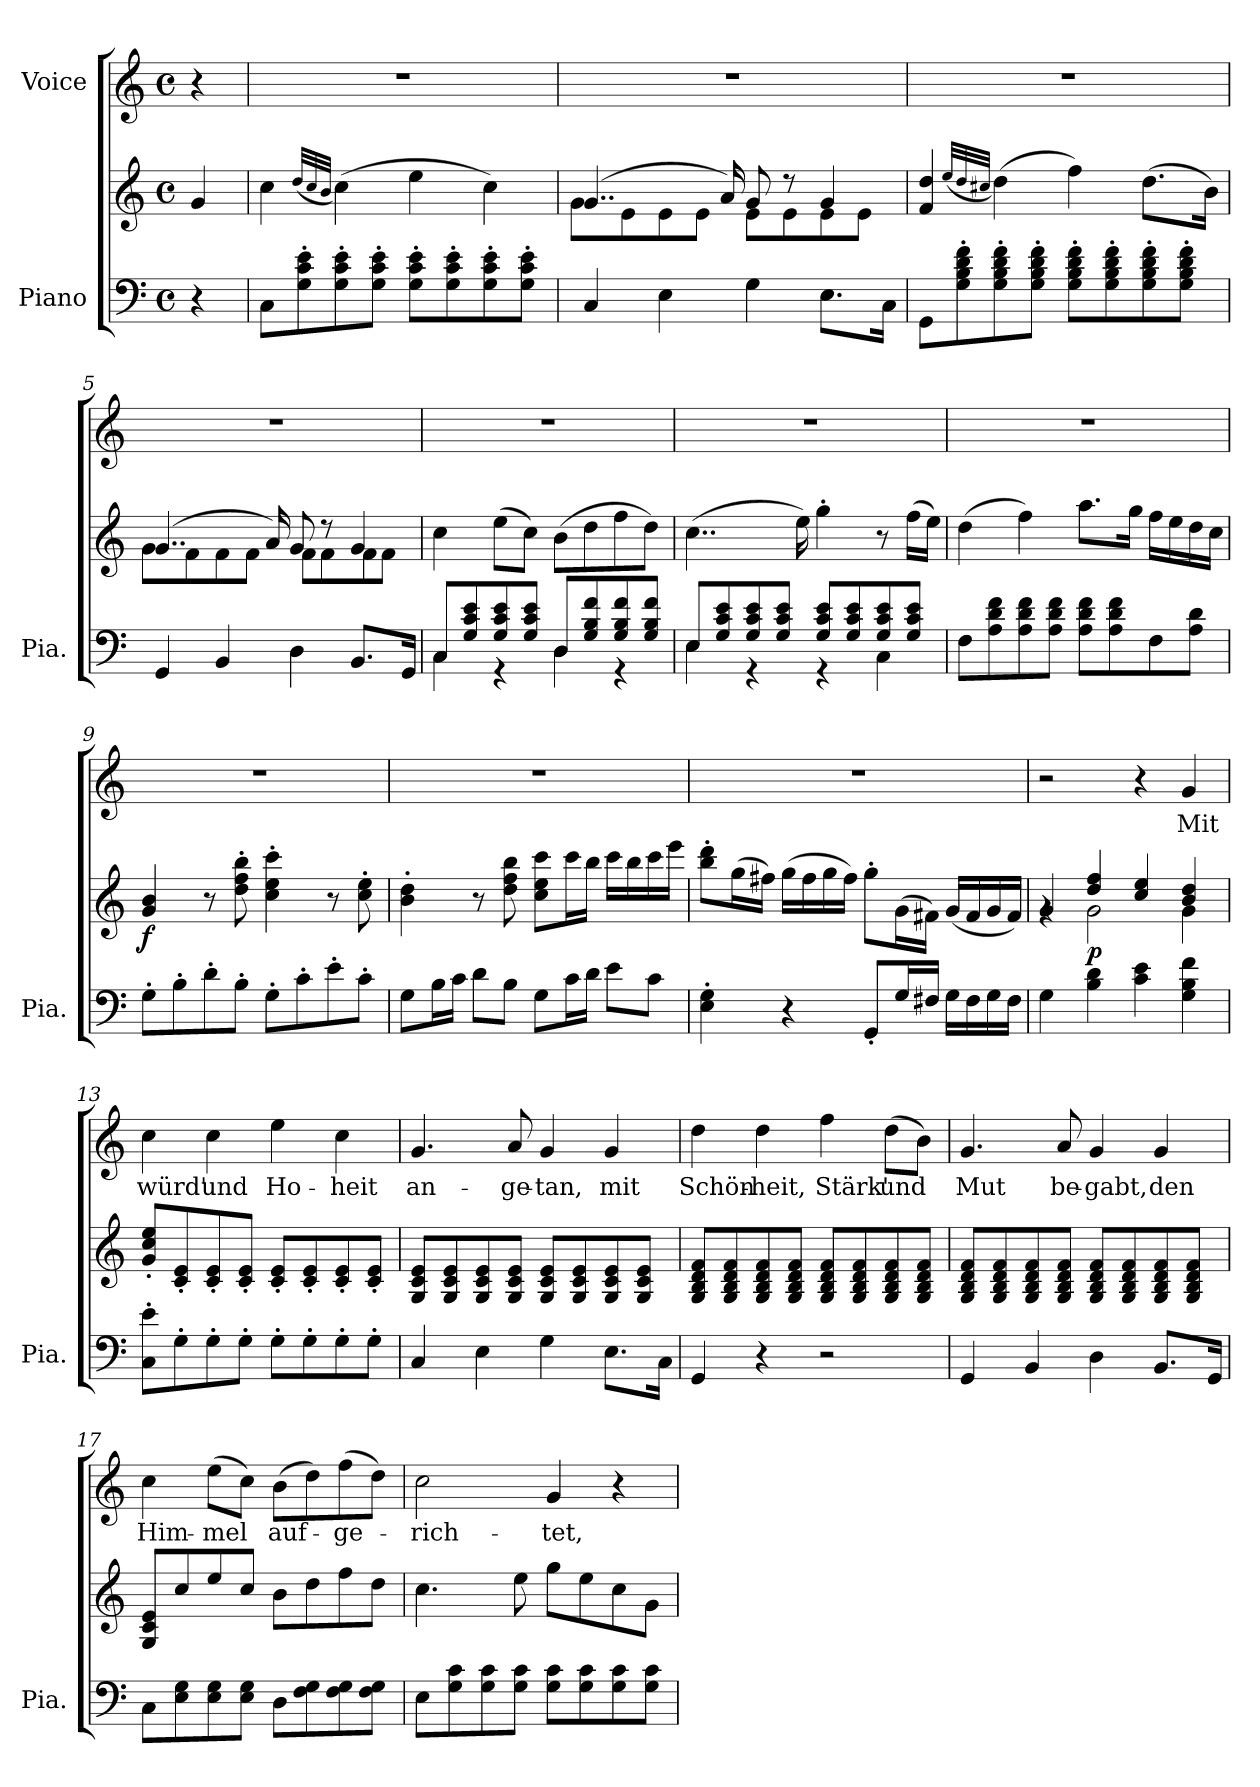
**kern	**kern	**dynam	**kern	**text
*part2	*part2	*part2	*part1	*part1
*staff3	*staff2	*staff2/3	*staff1	*staff1
*I"Piano	*	*	*I"Voice	*
*I'Pia.	*	*	*	*
*clefF4	*clefG2	*	*clefG2	*
*k[]	*k[]	*	*k[]	*
*M4/4	*M4/4	*	*M4/4	*
*met(c)	*met(c)	*	*met(c)	*
*MM120	*MM120	*	*MM120	*
=1	=1	=1	=1	=1
4r	4g/	.	4r	.
=2	=2	=2	=2	=2
8C\L	4cc\	.	1r	.
8G\' 8c\' 8e\'	.	.	.	.
.	(32qdd/LLL	.	.	.
.	32qcc/	.	.	.
.	32qb/JJJ	.	.	.
8G\' 8c\' 8e\'	(4cc\)	.	.	.
8G\' 8c\' 8e\'J	.	.	.	.
8G\' 8c\' 8e\'L	4ee\	.	.	.
8G\' 8c\' 8e\'	.	.	.	.
8G\' 8c\' 8e\'	4cc\)	.	.	.
8G\' 8c\' 8e\'J	.	.	.	.
=3	=3	=3	=3	=3
*	*^	*	*	*
4C/	(4..g/	8g\L	.	1r	.
.	.	8e\	.	.	.
4E\	.	8e\	.	.	.
.	.	8e\J	.	.	.
.	16a/)	.	.	.	.
4G\	8g/	8e\L	.	.	.
.	8r	8e\	.	.	.
8.E\L	4g/	8e\	.	.	.
.	.	8e\J	.	.	.
16C\Jk	.	.	.	.	.
*	*v	*v	*	*	*
=4	=4	=4	=4	=4
8GG\L	4f/ 4dd/	.	1r	.
8G\' 8B\' 8d\' 8f\'	.	.	.	.
.	(32qee/LLL	.	.	.
.	32qdd/	.	.	.
.	32qcc#X/JJJ	.	.	.
8G\' 8B\' 8d\' 8f\'	(4dd\)	.	.	.
8G\' 8B\' 8d\' 8f\'J	.	.	.	.
8G\' 8B\' 8d\' 8f\'L	4ff\)	.	.	.
8G\' 8B\' 8d\' 8f\'	.	.	.	.
8G\' 8B\' 8d\' 8f\'	(8.dd\L	.	.	.
8G\' 8B\' 8d\' 8f\'J	.	.	.	.
.	16b\Jk)	.	.	.
!!LO:LB:g=z
=5	=5	=5	=5	=5
*	*^	*	*	*
4GG/	(4..g/	8g\L	.	1r	.
.	.	8f\	.	.	.
4BB/	.	8f\	.	.	.
.	.	8f\J	.	.	.
.	16a/)	.	.	.	.
4D\	8g/	8f\L	.	.	.
.	8r	8f\	.	.	.
8.BB/L	4g/	8f\	.	.	.
.	.	8f\J	.	.	.
16GG/Jk	.	.	.	.	.
*	*v	*v	*	*	*
=6	=6	=6	=6	=6
*^	*	*	*	*
8C/L	4C\	4cc\	.	1r	.
8G/ 8c/ 8e/	.	.	.	.	.
8G/ 8c/ 8e/	4r	(8ee\L	.	.	.
8G/ 8c/ 8e/J	.	8cc\J)	.	.	.
8D/L	4D\	(8b\L	.	.	.
8G/ 8B/ 8f/	.	8dd\	.	.	.
8G/ 8B/ 8f/	4r	8ff\	.	.	.
8G/ 8B/ 8f/J	.	8dd\J)	.	.	.
=7	=7	=7	=7	=7	=7
8E/L	4E\	(4..cc\	.	1r	.
8G/ 8c/ 8e/	.	.	.	.	.
8G/ 8c/ 8e/	4r	.	.	.	.
8G/ 8c/ 8e/J	.	.	.	.	.
.	.	16ee\)	.	.	.
8G/ 8c/ 8e/L	4r	4gg'\	.	.	.
8G/ 8c/ 8e/	.	.	.	.	.
8G/ 8c/ 8e/	4C\	8r	.	.	.
8G/ 8c/ 8e/J	.	(16ff\LL	.	.	.
.	.	16ee\JJ)	.	.	.
*v	*v	*	*	*	*
!!LO:LB:g=z
=8	=8	=8	=8	=8
8F\L	(4dd\	.	1r	.
8A\ 8d\ 8f\	.	.	.	.
8A\ 8d\ 8f\	4ff\)	.	.	.
8A\ 8d\ 8f\J	.	.	.	.
8A\ 8d\ 8f\L	8.aa\L	.	.	.
8A\ 8d\ 8f\	.	.	.	.
.	16gg\Jk	.	.	.
8F\	16ff\LL	.	.	.
.	16ee\	.	.	.
8A\ 8d\J	16dd\	.	.	.
.	16cc\JJ	.	.	.
=9	=9	=9	=9	=9
!	!	!LO:DY:b	!	!
8G'\L	4g/ 4b/	f	1r	.
8B'\	.	.	.	.
8d'\	8r	.	.	.
8B'\J	8dd\' 8ff\' 8bb\'	.	.	.
8G'\L	4cc\' 4ee\' 4ccc\'	.	.	.
8c'\	.	.	.	.
8e'\	8r	.	.	.
8c'\J	8cc\' 8ee\'	.	.	.
=10	=10	=10	=10	=10
8G\L	4b\' 4dd\'	.	1r	.
16B\L	.	.	.	.
16c\JJ	.	.	.	.
8d\L	8r	.	.	.
8B\J	8dd\ 8ff\ 8bb\	.	.	.
8G\L	8cc\ 8ee\ 8ccc\L	.	.	.
16c\L	16ccc\L	.	.	.
16d\JJ	16bb\JJ	.	.	.
8e\L	16ccc\LL	.	.	.
.	16bb\	.	.	.
8c\J	16ccc\	.	.	.
.	16eee\JJ	.	.	.
!!LO:LB:g=z
=11	=11	=11	=11	=11
4E\' 4G\'	8bb\' 8ddd\'L	.	1r	.
.	(16gg\L	.	.	.
.	16ff#X\JJ)	.	.	.
4r	(16gg\LL	.	.	.
.	16ff#\	.	.	.
.	16gg\	.	.	.
.	16ff#\JJ)	.	.	.
8GG'/L	8gg'\L	.	.	.
16G/L	(16g\L	.	.	.
16F#X/JJ	16f#X\JJ)	.	.	.
16G\LL	(16g/LL	.	.	.
16F#\	16f#/	.	.	.
16G\	16g/	.	.	.
16F#\JJ	16f#/JJ)	.	.	.
=12	=12	=12	=12	=12
*	*^	*	*	*
4G\	4g/	4rg	.	2r	.
!	!	!	!LO:DY:a=2	!	!
4B\ 4d\	4dd/ 4ff/	2g\	p	.	.
4c\ 4e\	4cc/ 4ee/	.	.	4r	.
4G\ 4B\ 4f\	4b/ 4dd/	4g\	.	4g/	Mit
*	*v	*v	*	*	*
=13	=13	=13	=13	=13
*k[]	*k[]	*	*k[]	*
8C\' 8e\'L	8g/' 8cc/' 8ee/'L	.	4cc\	würd'
8G'\	8c/' 8e/'	.	.	.
8G'\	8c/' 8e/'	.	4cc\	und
8G'\J	8c/' 8e/'J	.	.	.
8G'\L	8c/' 8e/'L	.	4ee\	Ho-
8G'\	8c/' 8e/'	.	.	.
8G'\	8c/' 8e/'	.	4cc\	-heit
8G'\J	8c/' 8e/'J	.	.	.
!!LO:PB:g=z
=14	=14	=14	=14	=14
4C/	8G/ 8c/ 8e/L	.	4.g/	an-
.	8G/ 8c/ 8e/	.	.	.
4E\	8G/ 8c/ 8e/	.	.	.
.	8G/ 8c/ 8e/J	.	8a/	-ge-
4G\	8G/ 8c/ 8e/L	.	4g/	-tan,
.	8G/ 8c/ 8e/	.	.	.
8.E\L	8G/ 8c/ 8e/	.	4g/	mit
.	8G/ 8c/ 8e/J	.	.	.
16C\Jk	.	.	.	.
=15	=15	=15	=15	=15
4GG/	8G/ 8B/ 8d/ 8f/L	.	4dd\	Schön-
.	8G/ 8B/ 8d/ 8f/	.	.	.
4r	8G/ 8B/ 8d/ 8f/	.	4dd\	-heit,
.	8G/ 8B/ 8d/ 8f/J	.	.	.
2r	8G/ 8B/ 8d/ 8f/L	.	4ff\	Stärk'
.	8G/ 8B/ 8d/ 8f/	.	.	.
.	8G/ 8B/ 8d/ 8f/	.	(8dd\L	und
.	8G/ 8B/ 8d/ 8f/J	.	8b\J)	.
=16	=16	=16	=16	=16
4GG/	8G/ 8B/ 8d/ 8f/L	.	4.g/	Mut
.	8G/ 8B/ 8d/ 8f/	.	.	.
4BB/	8G/ 8B/ 8d/ 8f/	.	.	.
.	8G/ 8B/ 8d/ 8f/J	.	8a/	be-
4D\	8G/ 8B/ 8d/ 8f/L	.	4g/	-gabt,
.	8G/ 8B/ 8d/ 8f/	.	.	.
8.BB/L	8G/ 8B/ 8d/ 8f/	.	4g/	den
.	8G/ 8B/ 8d/ 8f/J	.	.	.
16GG/Jk	.	.	.	.
!!LO:LB:g=z
=17	=17	=17	=17	=17
8C\L	8G/ 8c/ 8e/L	.	4cc\	Him-
8E\ 8G\	8cc/	.	.	.
8E\ 8G\	8ee/	.	(8ee\L	-mel
8E\ 8G\J	8cc/J	.	8cc\J)	.
8D\L	8b\L	.	(8b\L	auf-
8F\ 8G\	8dd\	.	8dd\)	.
8F\ 8G\	8ff\	.	(8ff\	-ge-
8F\ 8G\J	8dd\J	.	8dd\J)	.
=18	=18	=18	=18	=18
8E\L	4.cc\	.	2cc\	-rich-
8G\ 8c\	.	.	.	.
8G\ 8c\	.	.	.	.
8G\ 8c\J	8ee\	.	.	.
8G\ 8c\L	8gg\L	.	4g/	-tet,
8G\ 8c\	8ee\	.	.	.
8G\ 8c\	8cc\	.	4r	.
8G\ 8c\J	8g\J	.	.	.
=	=	=	=	=
*-	*-	*-	*-	*-
